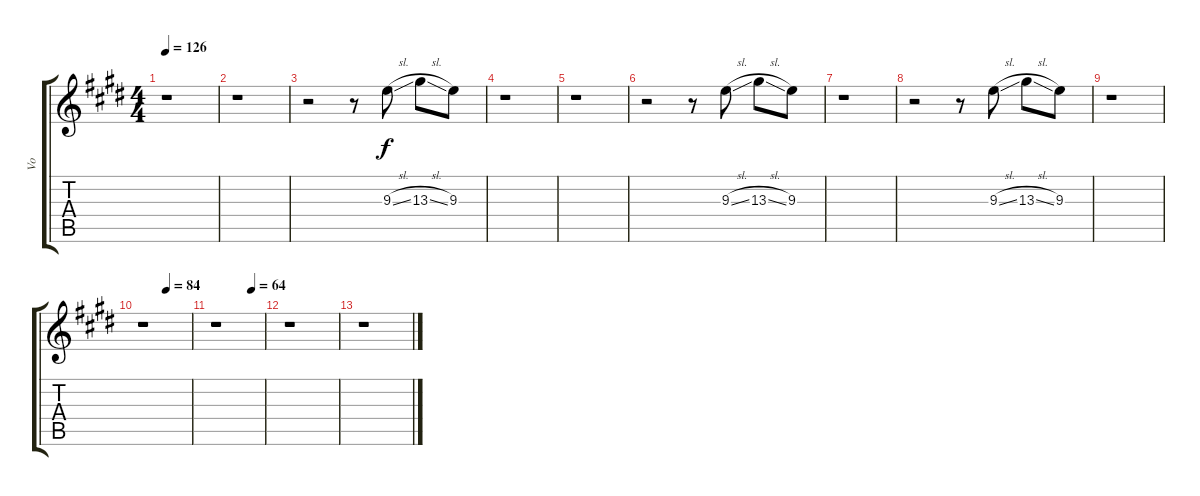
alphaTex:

\track ("Vo" "Vo") {instrument acousticguitarsteel}
\staff {score tabs}
\tuning (E4 B3 G3 D3 A2 E2) {hide}
\ts (4 4)
\tempo 126
\clef g2
\ks e
r.1{dy f} |
r.1 |
r.2 r.8 9.3{sl}.8 13.3{sl}.8 9.3.8 |
r.1 |
r.1 |
r.2 r.8 9.3{sl}.8 13.3{sl}.8 9.3.8 |
r.1 |
r.2 r.8 9.3{sl}.8 13.3{sl}.8 9.3.8 |
r.1 |
\tempo (84 0.5)
r.1 |
\tempo (64 0.75)
r.1 |
r.1 |
r.1
